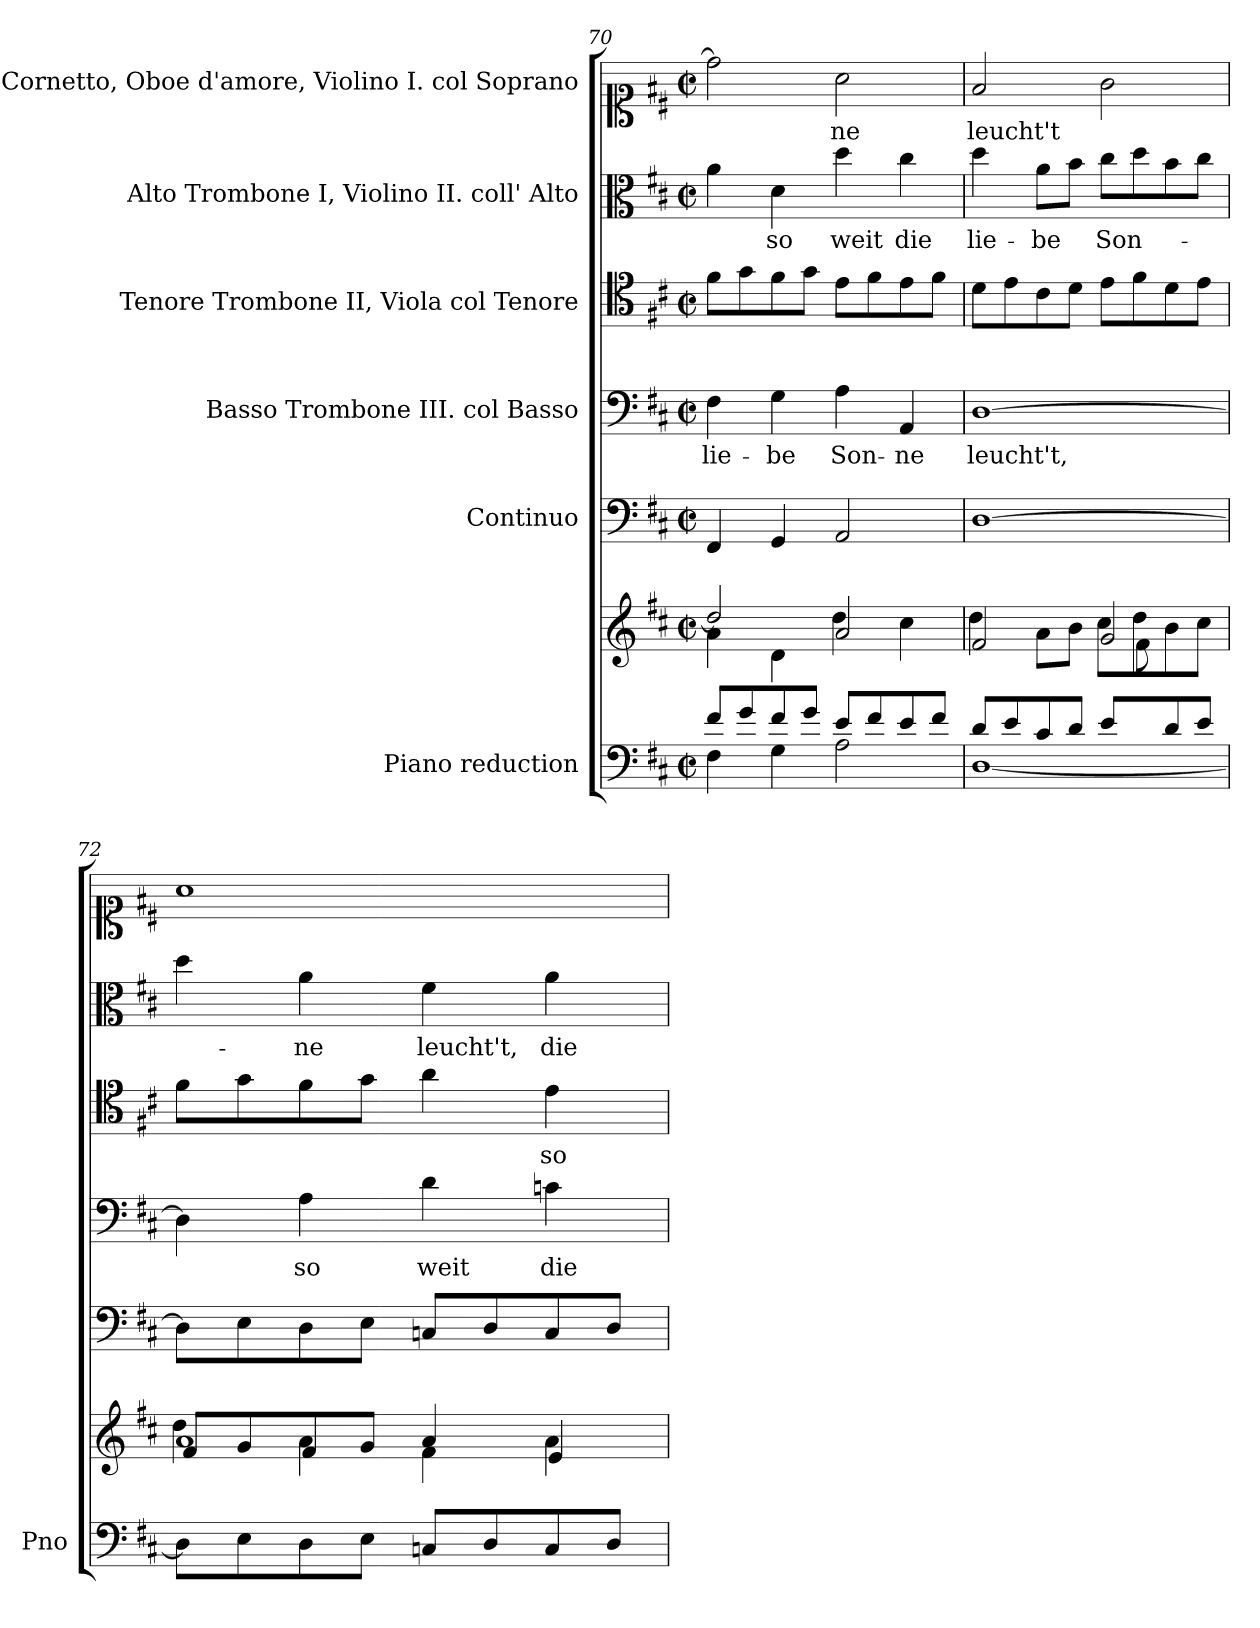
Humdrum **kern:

**kern	**kern	**kern	**kern	**text	**kern	**text	**kern	**text	**kern	**text
*part6	*part6	*part5	*part4	*part4	*part3	*part3	*part2	*part2	*part1	*part1
*staff7	*staff6	*staff5	*staff4	*staff4	*staff3	*staff3	*staff2	*staff2	*staff1	*staff1
*I"Piano reduction	*	*I"Continuo	*I"Basso  Trombone III. col Basso	*	*I"Tenore Trombone II, Viola col Tenore	*	*I"Alto Trombone I, Violino II.  coll' Alto	*	*I"Soprano Cornetto, Oboe d'amore, Violino I. col Soprano	*
*I'Pno	*	*	*	*	*	*	*	*	*	*
*clefF4	*clefG2	*clefF4	*clefF4	*	*clefC4	*	*clefC3	*	*clefC1	*
*k[f#c#]	*k[f#c#]	*k[f#c#]	*k[f#c#]	*	*k[f#c#]	*	*k[f#c#]	*	*k[f#c#]	*
*M2/2	*M2/2	*M2/2	*M2/2	*	*M2/2	*	*M2/2	*	*M2/2	*
*met(c|)	*met(c|)	*met(c|)	*met(c|)	*	*met(c|)	*	*met(c|)	*	*met(c|)	*
=70	=70	=70	=70	=70	=70	=70	=70	=70	=70	=70
*^	*^	*	*	*	*	*	*	*	*	*
!	!	!	!	!	!	!LO:LY:b	!	!	!	!	!	!
8f#/L	4F#\	2dd/]	4a\	4FF#/	4F#\	lie-	8f#\L	.	4a\	.	2dd\]	.
8g/	.	.	.	.	.	.	8g\	.	.	.	.	.
!	!	!	!	!	!	!LO:LY:b	!	!	!	!LO:LY:b	!	!
8f#/	4G\	.	4d\	4GG/	4G\	-be	8f#\	.	4d\	so	.	.
8g/J	.	.	.	.	.	.	8g\J	.	.	.	.	.
!	!	!	!	!	!	!LO:LY:b	!	!	!	!LO:LY:b	!	!LO:LY:b
8e/L	2A\	2a/	4dd\	2AA/	4A\	Son-	8e\L	.	4dd\	weit	2a\	-ne
8f#/	.	.	.	.	.	.	8f#\	.	.	.	.	.
!	!	!	!	!	!	!LO:LY:b	!	!	!	!LO:LY:b	!	!
8e/	.	.	4cc#\	.	4AA/	-ne	8e\	.	4cc#\	die	.	.
8f#/J	.	.	.	.	.	.	8f#\J	.	.	.	.	.
=71	=71	=71	=71	=71	=71	=71	=71	=71	=71	=71	=71	=71
*	*	*	*^	*	*	*	*	*	*	*	*	*
!	!	!	!	!	!	!	!LO:LY:b	!	!	!	!LO:LY:b	!	!LO:LY:b
8d/L	[1D	2f#/	4dd\	8ryy	[1D	[1D	leucht't,	8d\L	.	4dd\	lie-	2f#/	leucht't
*	*	*	*v	*v	*	*	*	*	*	*	*	*	*
8e/	.	.	.	.	.	.	8e\	.	.	.	.	.
!	!	!	!	!	!	!	!	!	!	!LO:LY:b	!	!
8c#/	.	.	8a\L	.	.	.	8c#\	.	8a\L	-be	.	.
8d/J	.	.	8b\J	.	.	.	8d\J	.	8b\J	.	.	.
!	!	!	!	!	!	!	!	!	!	!LO:LY:b	!	!
8e/L	.	2g/	8cc#\L	.	.	.	8e\L	.	8cc#\L	Son-	2g\	.
*	*	*	*^	*	*	*	*	*	*	*	*	*
8ryy	.	.	8dd\	8f#\	.	.	.	8f#\	.	8dd\	.	.	.
8d/	.	.	8b\	4ryy	.	.	.	8d\	.	8b\	.	.	.
8e/J	.	.	8cc#\J	.	.	.	.	8e\J	.	8cc#\J	.	.	.
*v	*v	*	*	*	*	*	*	*	*	*	*	*	*
=72	=72	=72	=72	=72	=72	=72	=72	=72	=72	=72	=72	=72
8D\L]	1a	4dd\	8f#/L	8D\L]	4D\]	.	8f#\L	.	4dd\	.	1a	.
8E\	.	.	8g/	8E\	.	.	8g\	.	.	.	.	.
!	!	!	!	!	!	!LO:LY:b	!	!	!	!LO:LY:b	!	!
8D\	.	4a\	8f#/	8D\	4A\	so	8f#\	.	4a\	-ne	.	.
8E\J	.	.	8g/J	8E\J	.	.	8g\J	.	.	.	.	.
!	!	!	!	!	!	!LO:LY:b	!	!	!	!LO:LY:b	!	!
8Cn/L	.	4f#\	4a/	8Cn/L	4d\	weit	4a\	.	4f#\	leucht't,	.	.
8D/	.	.	.	8D/	.	.	.	.	.	.	.	.
!	!	!	!	!	!	!LO:LY:b	!	!LO:LY:b	!	!LO:LY:b	!	!
8C/	.	4a\	4e/	8C/	4cn\	die	4e\	so	4a\	die	.	.
8D/J	.	.	.	8D/J	.	.	.	.	.	.	.	.
*	*v	*v	*v	*	*	*	*	*	*	*	*	*
=	=	=	=	=	=	=	=	=	=	=
*-	*-	*-	*-	*-	*-	*-	*-	*-	*-	*-
